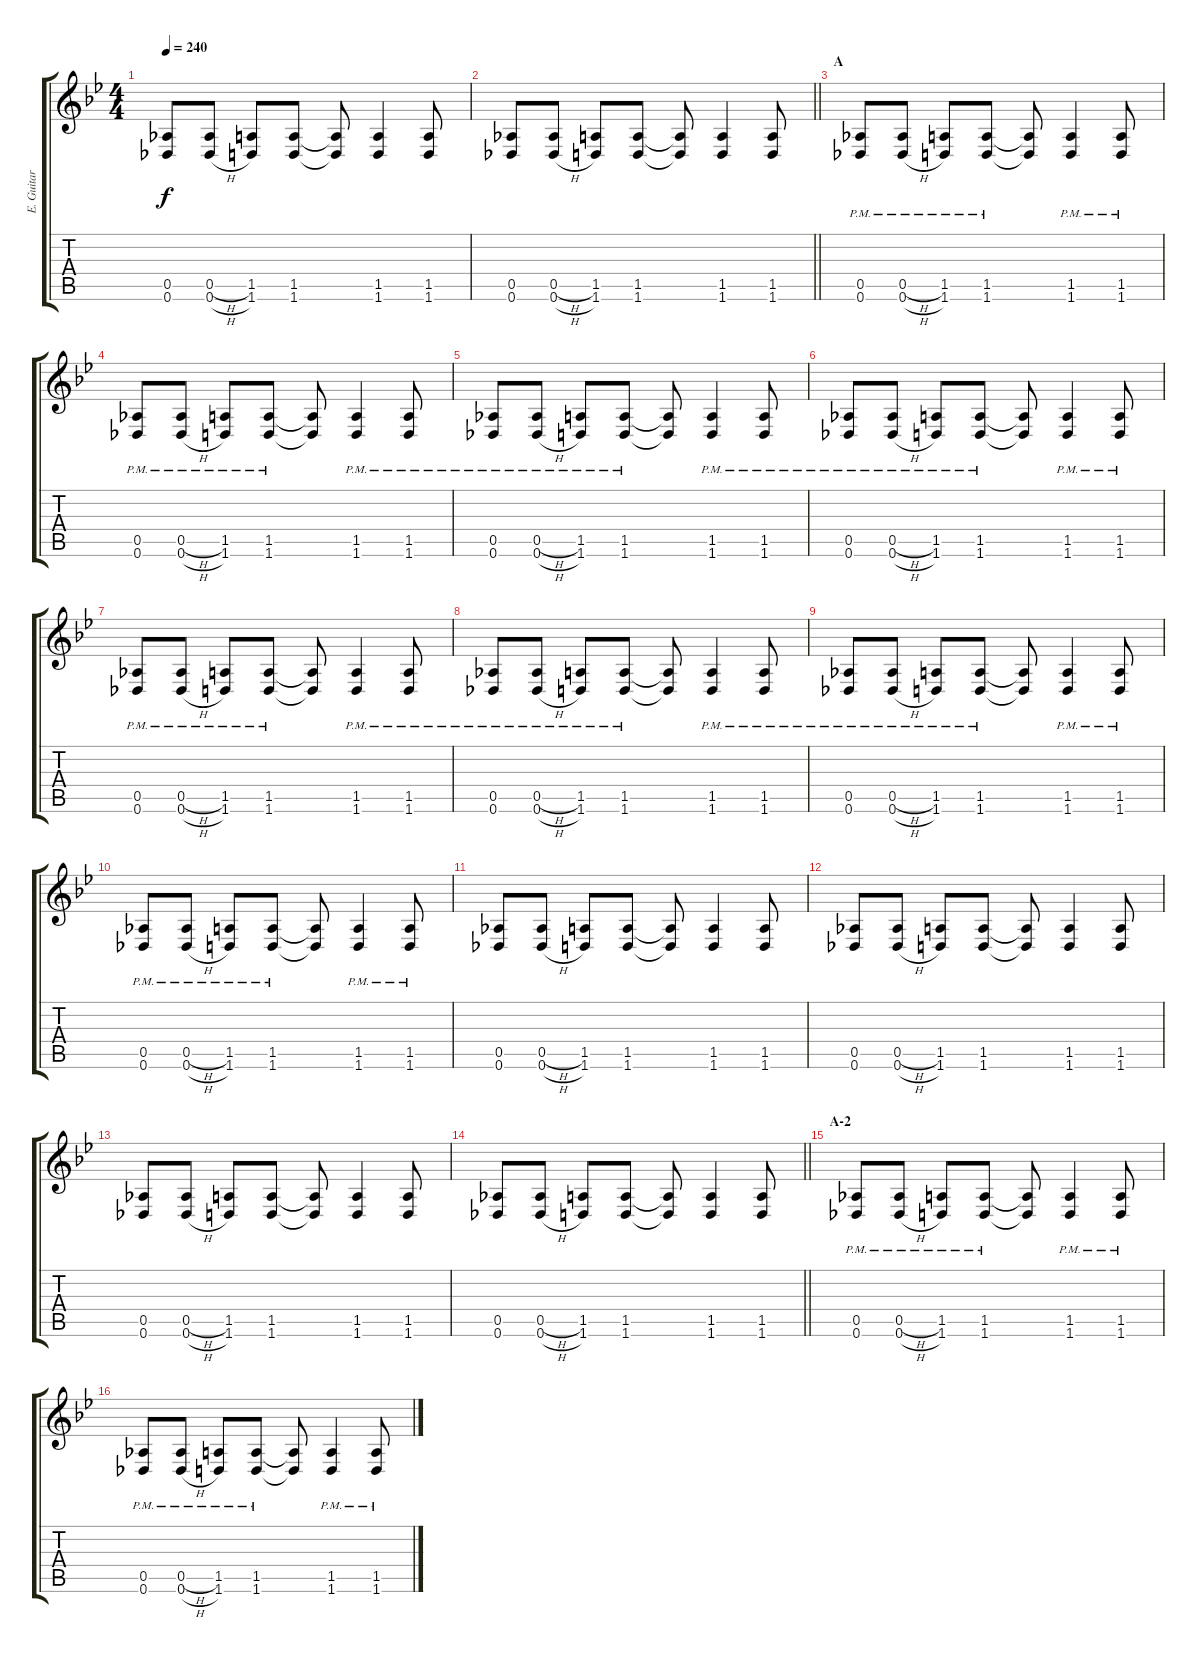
\track ("E. Guitar II" "E. Guitar ") {instrument distortionguitar}
\staff {score tabs}
\tuning (Eb4 Bb3 Gb3 Db3 Ab2 Db2) {hide}
\ts (4 4)
\tempo 240
\clef g2
\ks bb
(0.5 0.6).8{dy f} (0.5{h} 0.6{h}).8 (1.5 1.6).8 (1.5 1.6).8 (1.5{t} 1.6{t}).8 (1.5 1.6).4 (1.5 1.6).8 |
\barLineRight lightlight
(0.5 0.6).8 (0.5{h} 0.6{h}).8 (1.5 1.6).8 (1.5 1.6).8 (1.5{t} 1.6{t}).8 (1.5 1.6).4 (1.5 1.6).8 |
\section ("" "A")
(0.5{pm} 0.6{pm}).8 (0.5{h pm} 0.6{h pm}).8 (1.5{pm} 1.6{pm}).8 (1.5{pm} 1.6{pm}).8 (1.5{t} 1.6{t}).8 (1.5{pm} 1.6{pm}).4 (1.5{pm} 1.6{pm}).8 |
(0.5{pm} 0.6{pm}).8 (0.5{h pm} 0.6{h pm}).8 (1.5{pm} 1.6{pm}).8 (1.5{pm} 1.6{pm}).8 (1.5{t} 1.6{t}).8 (1.5{pm} 1.6{pm}).4 (1.5{pm} 1.6{pm}).8 |
(0.5{pm} 0.6{pm}).8 (0.5{h pm} 0.6{h pm}).8 (1.5{pm} 1.6{pm}).8 (1.5{pm} 1.6{pm}).8 (1.5{t} 1.6{t}).8 (1.5{pm} 1.6{pm}).4 (1.5{pm} 1.6{pm}).8 |
(0.5{pm} 0.6{pm}).8 (0.5{h pm} 0.6{h pm}).8 (1.5{pm} 1.6{pm}).8 (1.5{pm} 1.6{pm}).8 (1.5{t} 1.6{t}).8 (1.5{pm} 1.6{pm}).4 (1.5{pm} 1.6{pm}).8 |
(0.5{pm} 0.6{pm}).8 (0.5{h pm} 0.6{h pm}).8 (1.5{pm} 1.6{pm}).8 (1.5{pm} 1.6{pm}).8 (1.5{t} 1.6{t}).8 (1.5{pm} 1.6{pm}).4 (1.5{pm} 1.6{pm}).8 |
(0.5{pm} 0.6{pm}).8 (0.5{h pm} 0.6{h pm}).8 (1.5{pm} 1.6{pm}).8 (1.5{pm} 1.6{pm}).8 (1.5{t} 1.6{t}).8 (1.5{pm} 1.6{pm}).4 (1.5{pm} 1.6{pm}).8 |
(0.5{pm} 0.6{pm}).8 (0.5{h pm} 0.6{h pm}).8 (1.5{pm} 1.6{pm}).8 (1.5{pm} 1.6{pm}).8 (1.5{t} 1.6{t}).8 (1.5{pm} 1.6{pm}).4 (1.5{pm} 1.6{pm}).8 |
(0.5{pm} 0.6{pm}).8 (0.5{h pm} 0.6{h pm}).8 (1.5{pm} 1.6{pm}).8 (1.5{pm} 1.6{pm}).8 (1.5{t} 1.6{t}).8 (1.5{pm} 1.6{pm}).4 (1.5{pm} 1.6{pm}).8 |
(0.5 0.6).8 (0.5{h} 0.6{h}).8 (1.5 1.6).8 (1.5 1.6).8 (1.5{t} 1.6{t}).8 (1.5 1.6).4 (1.5 1.6).8 |
(0.5 0.6).8 (0.5{h} 0.6{h}).8 (1.5 1.6).8 (1.5 1.6).8 (1.5{t} 1.6{t}).8 (1.5 1.6).4 (1.5 1.6).8 |
(0.5 0.6).8 (0.5{h} 0.6{h}).8 (1.5 1.6).8 (1.5 1.6).8 (1.5{t} 1.6{t}).8 (1.5 1.6).4 (1.5 1.6).8 |
\barLineRight lightlight
(0.5 0.6).8 (0.5{h} 0.6{h}).8 (1.5 1.6).8 (1.5 1.6).8 (1.5{t} 1.6{t}).8 (1.5 1.6).4 (1.5 1.6).8 |
\section ("" "A-2")
(0.5{pm} 0.6{pm}).8 (0.5{h pm} 0.6{h pm}).8 (1.5{pm} 1.6{pm}).8 (1.5{pm} 1.6{pm}).8 (1.5{t} 1.6{t}).8 (1.5{pm} 1.6{pm}).4 (1.5{pm} 1.6{pm}).8 |
(0.5{pm} 0.6{pm}).8 (0.5{h pm} 0.6{h pm}).8 (1.5{pm} 1.6{pm}).8 (1.5{pm} 1.6{pm}).8 (1.5{t} 1.6{t}).8 (1.5{pm} 1.6{pm}).4 (1.5{pm} 1.6{pm}).8
